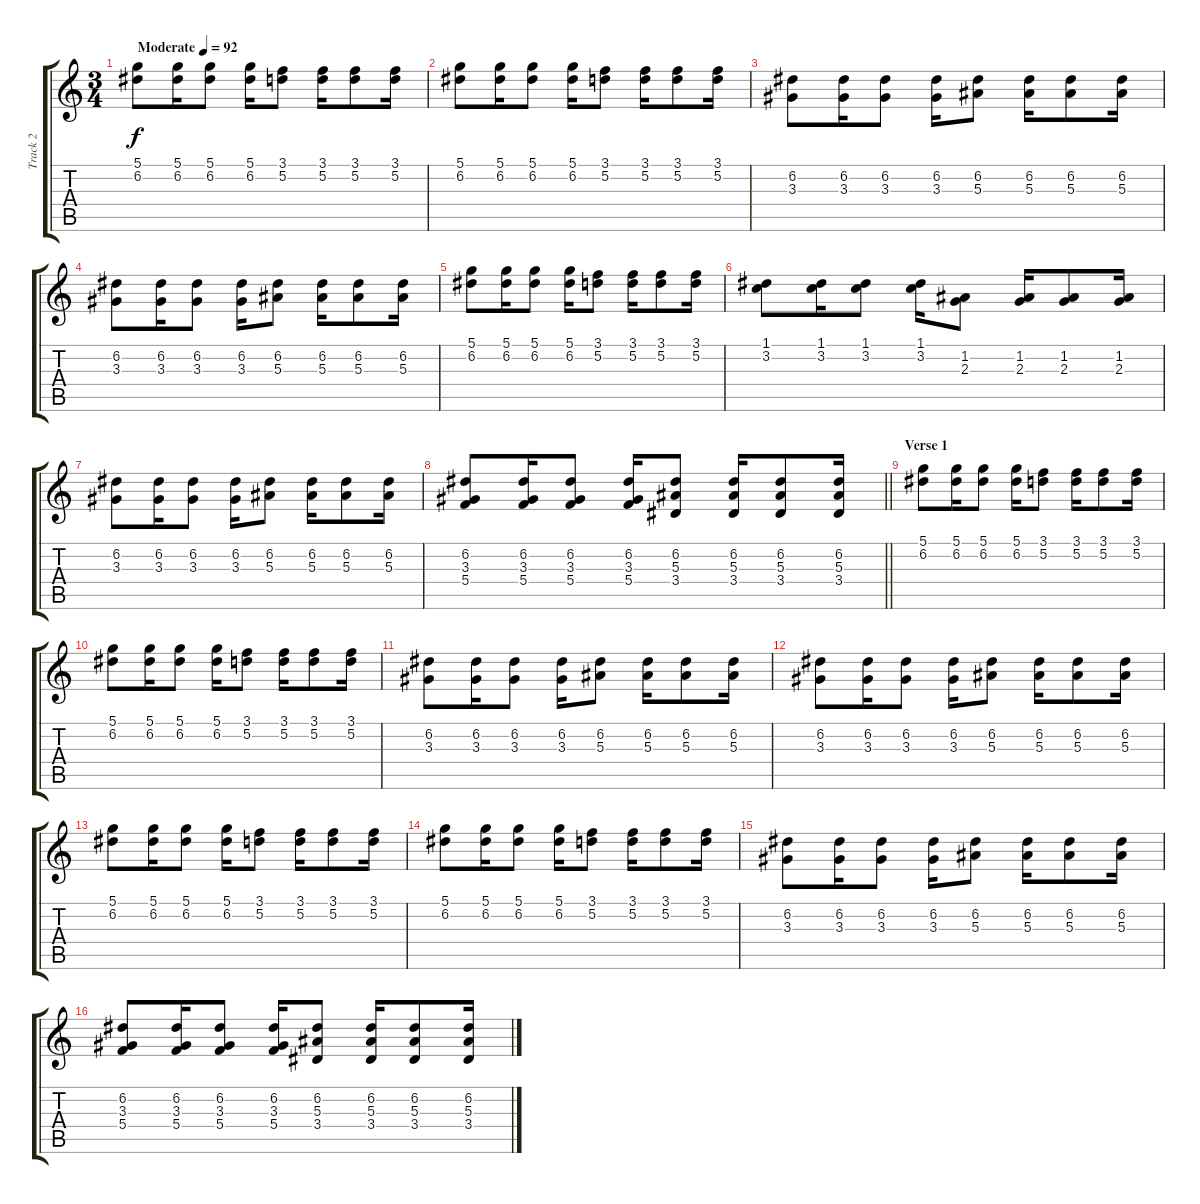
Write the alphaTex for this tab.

\track ("Track 2" "Track 2") {instrument acousticguitarnylon}
\staff {score tabs}
\tuning (D4 A3 F3 C3 G2 C2) {hide}
\ts (3 4)
\tempo (92 "Moderate")
\clef g2
\ks c
(5.1 6.2).8{dy f instrument acousticguitarnylon} (5.1 6.2).16 (5.1 6.2).8 (5.1 6.2).16 (3.1 5.2).8 (3.1 5.2).16 (3.1 5.2).8 (3.1 5.2).16 |
(5.1 6.2).8 (5.1 6.2).16 (5.1 6.2).8 (5.1 6.2).16 (3.1 5.2).8 (3.1 5.2).16 (3.1 5.2).8 (3.1 5.2).16 |
(6.2 3.3).8 (6.2 3.3).16 (6.2 3.3).8 (6.2 3.3).16 (6.2 5.3).8 (6.2 5.3).16 (6.2 5.3).8 (6.2 5.3).16 |
(6.2 3.3).8 (6.2 3.3).16 (6.2 3.3).8 (6.2 3.3).16 (6.2 5.3).8 (6.2 5.3).16 (6.2 5.3).8 (6.2 5.3).16 |
(5.1 6.2).8 (5.1 6.2).16 (5.1 6.2).8 (5.1 6.2).16 (3.1 5.2).8 (3.1 5.2).16 (3.1 5.2).8 (3.1 5.2).16 |
(1.1 3.2).8 (1.1 3.2).16 (1.1 3.2).8 (1.1 3.2).16 (1.2 2.3).8 (1.2 2.3).16 (1.2 2.3).8 (1.2 2.3).16 |
(6.2 3.3).8 (6.2 3.3).16 (6.2 3.3).8 (6.2 3.3).16 (6.2 5.3).8 (6.2 5.3).16 (6.2 5.3).8 (6.2 5.3).16 |
\barLineRight lightlight
(6.2 3.3 5.4).8 (6.2 3.3 5.4).16 (6.2 3.3 5.4).8 (6.2 3.3 5.4).16 (6.2 5.3 3.4).8 (6.2 5.3 3.4).16 (6.2 5.3 3.4).8 (6.2 5.3 3.4).16 |
\section ("" "Verse 1")
(5.1 6.2).8 (5.1 6.2).16 (5.1 6.2).8 (5.1 6.2).16 (3.1 5.2).8 (3.1 5.2).16 (3.1 5.2).8 (3.1 5.2).16 |
(5.1 6.2).8 (5.1 6.2).16 (5.1 6.2).8 (5.1 6.2).16 (3.1 5.2).8 (3.1 5.2).16 (3.1 5.2).8 (3.1 5.2).16 |
(6.2 3.3).8 (6.2 3.3).16 (6.2 3.3).8 (6.2 3.3).16 (6.2 5.3).8 (6.2 5.3).16 (6.2 5.3).8 (6.2 5.3).16 |
(6.2 3.3).8 (6.2 3.3).16 (6.2 3.3).8 (6.2 3.3).16 (6.2 5.3).8 (6.2 5.3).16 (6.2 5.3).8 (6.2 5.3).16 |
(5.1 6.2).8 (5.1 6.2).16 (5.1 6.2).8 (5.1 6.2).16 (3.1 5.2).8 (3.1 5.2).16 (3.1 5.2).8 (3.1 5.2).16 |
(5.1 6.2).8 (5.1 6.2).16 (5.1 6.2).8 (5.1 6.2).16 (3.1 5.2).8 (3.1 5.2).16 (3.1 5.2).8 (3.1 5.2).16 |
(6.2 3.3).8 (6.2 3.3).16 (6.2 3.3).8 (6.2 3.3).16 (6.2 5.3).8 (6.2 5.3).16 (6.2 5.3).8 (6.2 5.3).16 |
(6.2 3.3 5.4).8 (6.2 3.3 5.4).16 (6.2 3.3 5.4).8 (6.2 3.3 5.4).16 (6.2 5.3 3.4).8 (6.2 5.3 3.4).16 (6.2 5.3 3.4).8 (6.2 5.3 3.4).16
